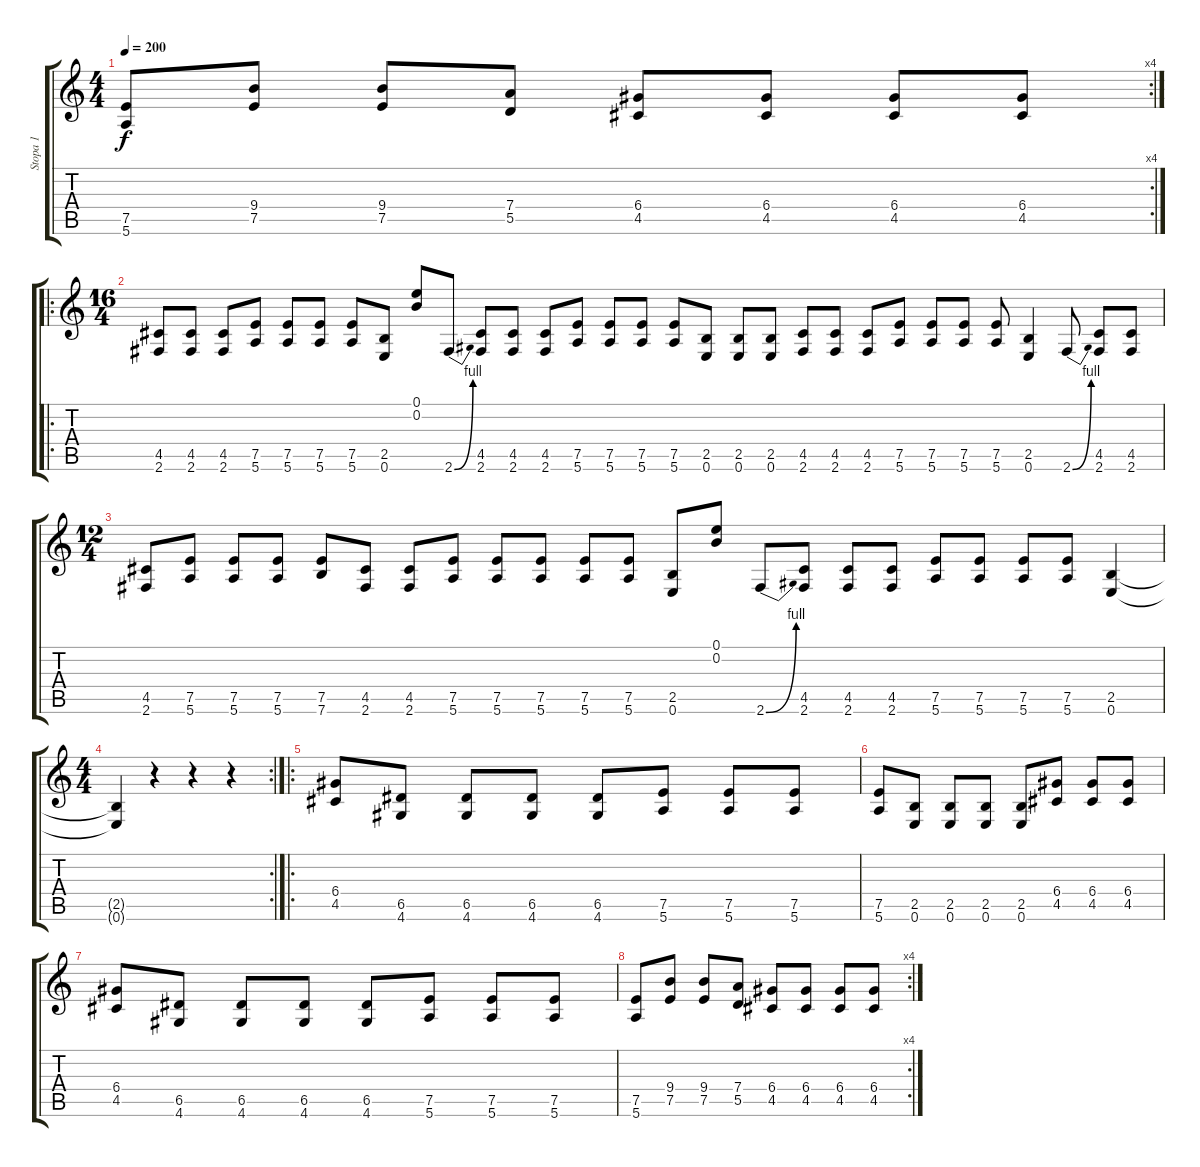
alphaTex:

\track ("Stopa 1" "Stopa 1") {instrument distortionguitar}
\staff {score tabs}
\tuning (E4 B3 G3 D3 A2 E2) {hide}
\rc 4
\ts (4 4)
\tempo 200
\clef g2
\ks c
(7.5 5.6).8{dy f} (9.4 7.5).8 (9.4 7.5).8 (7.4 5.5).8 (6.4 4.5).8 (6.4 4.5).8 (6.4 4.5).8 (6.4 4.5).8 |
\ro
\ts (16 4)
(4.5 2.6).8 (4.5 2.6).8 (4.5 2.6).8 (7.5 5.6).8 (7.5 5.6).8 (7.5 5.6).8 (7.5 5.6).8 (2.5 0.6).8 (0.1 0.2).8 2.6{be (bend 0 0 60 4)}.8 (4.5 2.6).8 (4.5 2.6).8 (4.5 2.6).8 (7.5 5.6).8 (7.5 5.6).8 (7.5 5.6).8 (7.5 5.6).8 (2.5 0.6).8 (2.5 0.6).8 (2.5 0.6).8 (4.5 2.6).8 (4.5 2.6).8 (4.5 2.6).8 (7.5 5.6).8 (7.5 5.6).8 (7.5 5.6).8 (7.5 5.6).8 (2.5 0.6).4 2.6{be (bend 0 0 60 4)}.8 (4.5 2.6).8 (4.5 2.6).8 |
\ts (12 4)
(4.5 2.6).8 (7.5 5.6).8 (7.5 5.6).8 (7.5 5.6).8 (7.5 7.6).8 (4.5 2.6).8 (4.5 2.6).8 (7.5 5.6).8 (7.5 5.6).8 (7.5 5.6).8 (7.5 5.6).8 (7.5 5.6).8 (2.5 0.6).8 (0.1 0.2).8 2.6{be (bend 0 0 60 4)}.8 (4.5 2.6).8 (4.5 2.6).8 (4.5 2.6).8 (7.5 5.6).8 (7.5 5.6).8 (7.5 5.6).8 (7.5 5.6).8 (2.5 0.6).4 |
\rc 2
\ts (4 4)
(2.5{t} 0.6{t}).4 r.4 r.4 r.4 |
\ro
(6.4 4.5).8 (6.5 4.6).8 (6.5 4.6).8 (6.5 4.6).8 (6.5 4.6).8 (7.5 5.6).8 (7.5 5.6).8 (7.5 5.6).8 |
(7.5 5.6).8 (2.5 0.6).8 (2.5 0.6).8 (2.5 0.6).8 (2.5 0.6).8 (6.4 4.5).8 (6.4 4.5).8 (6.4 4.5).8 |
(6.4 4.5).8 (6.5 4.6).8 (6.5 4.6).8 (6.5 4.6).8 (6.5 4.6).8 (7.5 5.6).8 (7.5 5.6).8 (7.5 5.6).8 |
\rc 4
(7.5 5.6).8 (9.4 7.5).8 (9.4 7.5).8 (7.4 5.5).8 (6.4 4.5).8 (6.4 4.5).8 (6.4 4.5).8 (6.4 4.5).8
